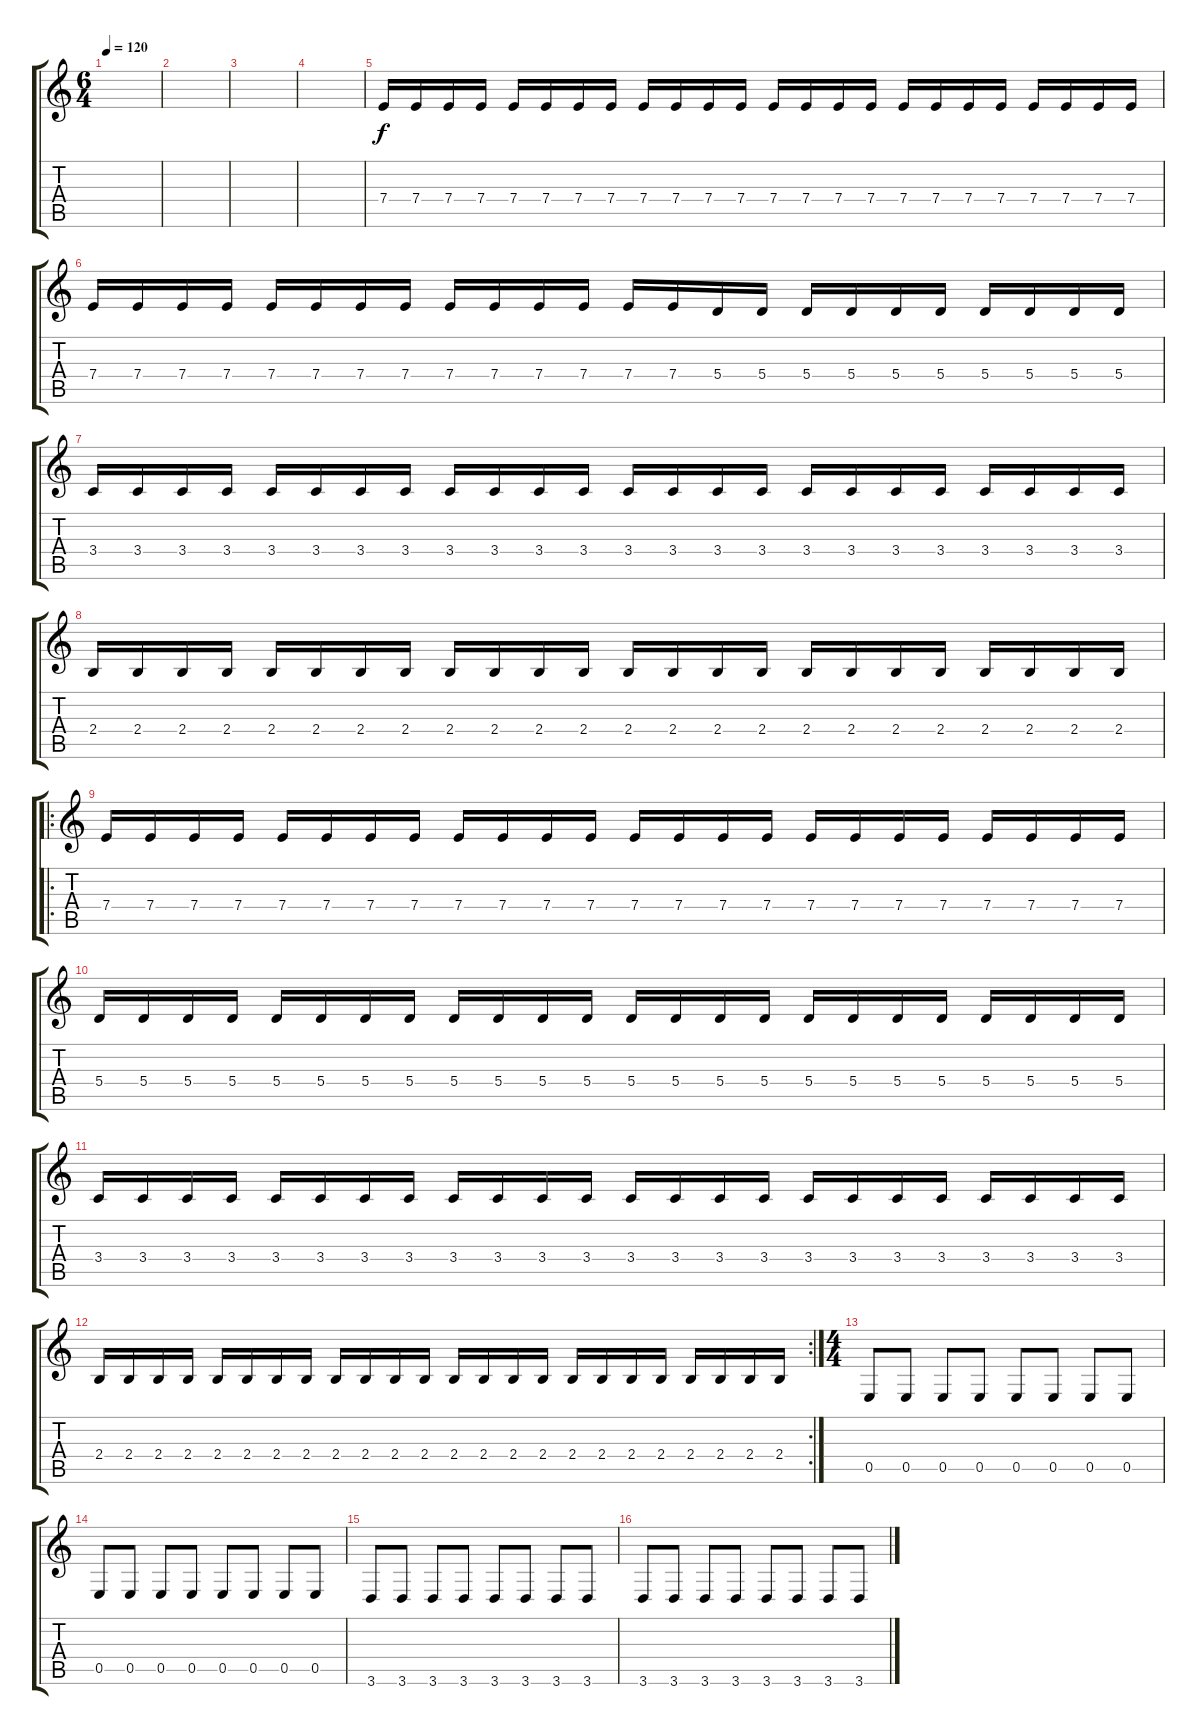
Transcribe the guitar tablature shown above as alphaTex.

\track "" {instrument electricguitarclean}
\staff {score tabs}
\tuning (B3 Gb3 D3 A2 E2 B1) {hide}
\ts (6 4)
\tempo 120
\clef g2
\ks c
|
|
|
|
7.4.16 7.4.16 7.4.16 7.4.16 7.4.16 7.4.16 7.4.16 7.4.16 7.4.16 7.4.16 7.4.16 7.4.16 7.4.16 7.4.16 7.4.16 7.4.16 7.4.16 7.4.16 7.4.16 7.4.16 7.4.16 7.4.16 7.4.16 7.4.16 |
7.4.16 7.4.16 7.4.16 7.4.16 7.4.16 7.4.16 7.4.16 7.4.16 7.4.16 7.4.16 7.4.16 7.4.16 7.4.16 7.4.16 5.4.16 5.4.16 5.4.16 5.4.16 5.4.16 5.4.16 5.4.16 5.4.16 5.4.16 5.4.16 |
3.4.16 3.4.16 3.4.16 3.4.16 3.4.16 3.4.16 3.4.16 3.4.16 3.4.16 3.4.16 3.4.16 3.4.16 3.4.16 3.4.16 3.4.16 3.4.16 3.4.16 3.4.16 3.4.16 3.4.16 3.4.16 3.4.16 3.4.16 3.4.16 |
2.4.16 2.4.16 2.4.16 2.4.16 2.4.16 2.4.16 2.4.16 2.4.16 2.4.16 2.4.16 2.4.16 2.4.16 2.4.16 2.4.16 2.4.16 2.4.16 2.4.16 2.4.16 2.4.16 2.4.16 2.4.16 2.4.16 2.4.16 2.4.16 |
\ro
7.4.16 7.4.16 7.4.16 7.4.16 7.4.16 7.4.16 7.4.16 7.4.16 7.4.16 7.4.16 7.4.16 7.4.16 7.4.16 7.4.16 7.4.16 7.4.16 7.4.16 7.4.16 7.4.16 7.4.16 7.4.16 7.4.16 7.4.16 7.4.16 |
5.4.16 5.4.16 5.4.16 5.4.16 5.4.16 5.4.16 5.4.16 5.4.16 5.4.16 5.4.16 5.4.16 5.4.16 5.4.16 5.4.16 5.4.16 5.4.16 5.4.16 5.4.16 5.4.16 5.4.16 5.4.16 5.4.16 5.4.16 5.4.16 |
3.4.16 3.4.16 3.4.16 3.4.16 3.4.16 3.4.16 3.4.16 3.4.16 3.4.16 3.4.16 3.4.16 3.4.16 3.4.16 3.4.16 3.4.16 3.4.16 3.4.16 3.4.16 3.4.16 3.4.16 3.4.16 3.4.16 3.4.16 3.4.16 |
\rc 2
2.4.16 2.4.16 2.4.16 2.4.16 2.4.16 2.4.16 2.4.16 2.4.16 2.4.16 2.4.16 2.4.16 2.4.16 2.4.16 2.4.16 2.4.16 2.4.16 2.4.16 2.4.16 2.4.16 2.4.16 2.4.16 2.4.16 2.4.16 2.4.16 |
\ts (4 4)
0.5.8 0.5.8 0.5.8 0.5.8 0.5.8 0.5.8 0.5.8 0.5.8 |
0.5.8 0.5.8 0.5.8 0.5.8 0.5.8 0.5.8 0.5.8 0.5.8 |
3.6.8 3.6.8 3.6.8 3.6.8 3.6.8 3.6.8 3.6.8 3.6.8 |
3.6.8 3.6.8 3.6.8 3.6.8 3.6.8 3.6.8 3.6.8 3.6.8
